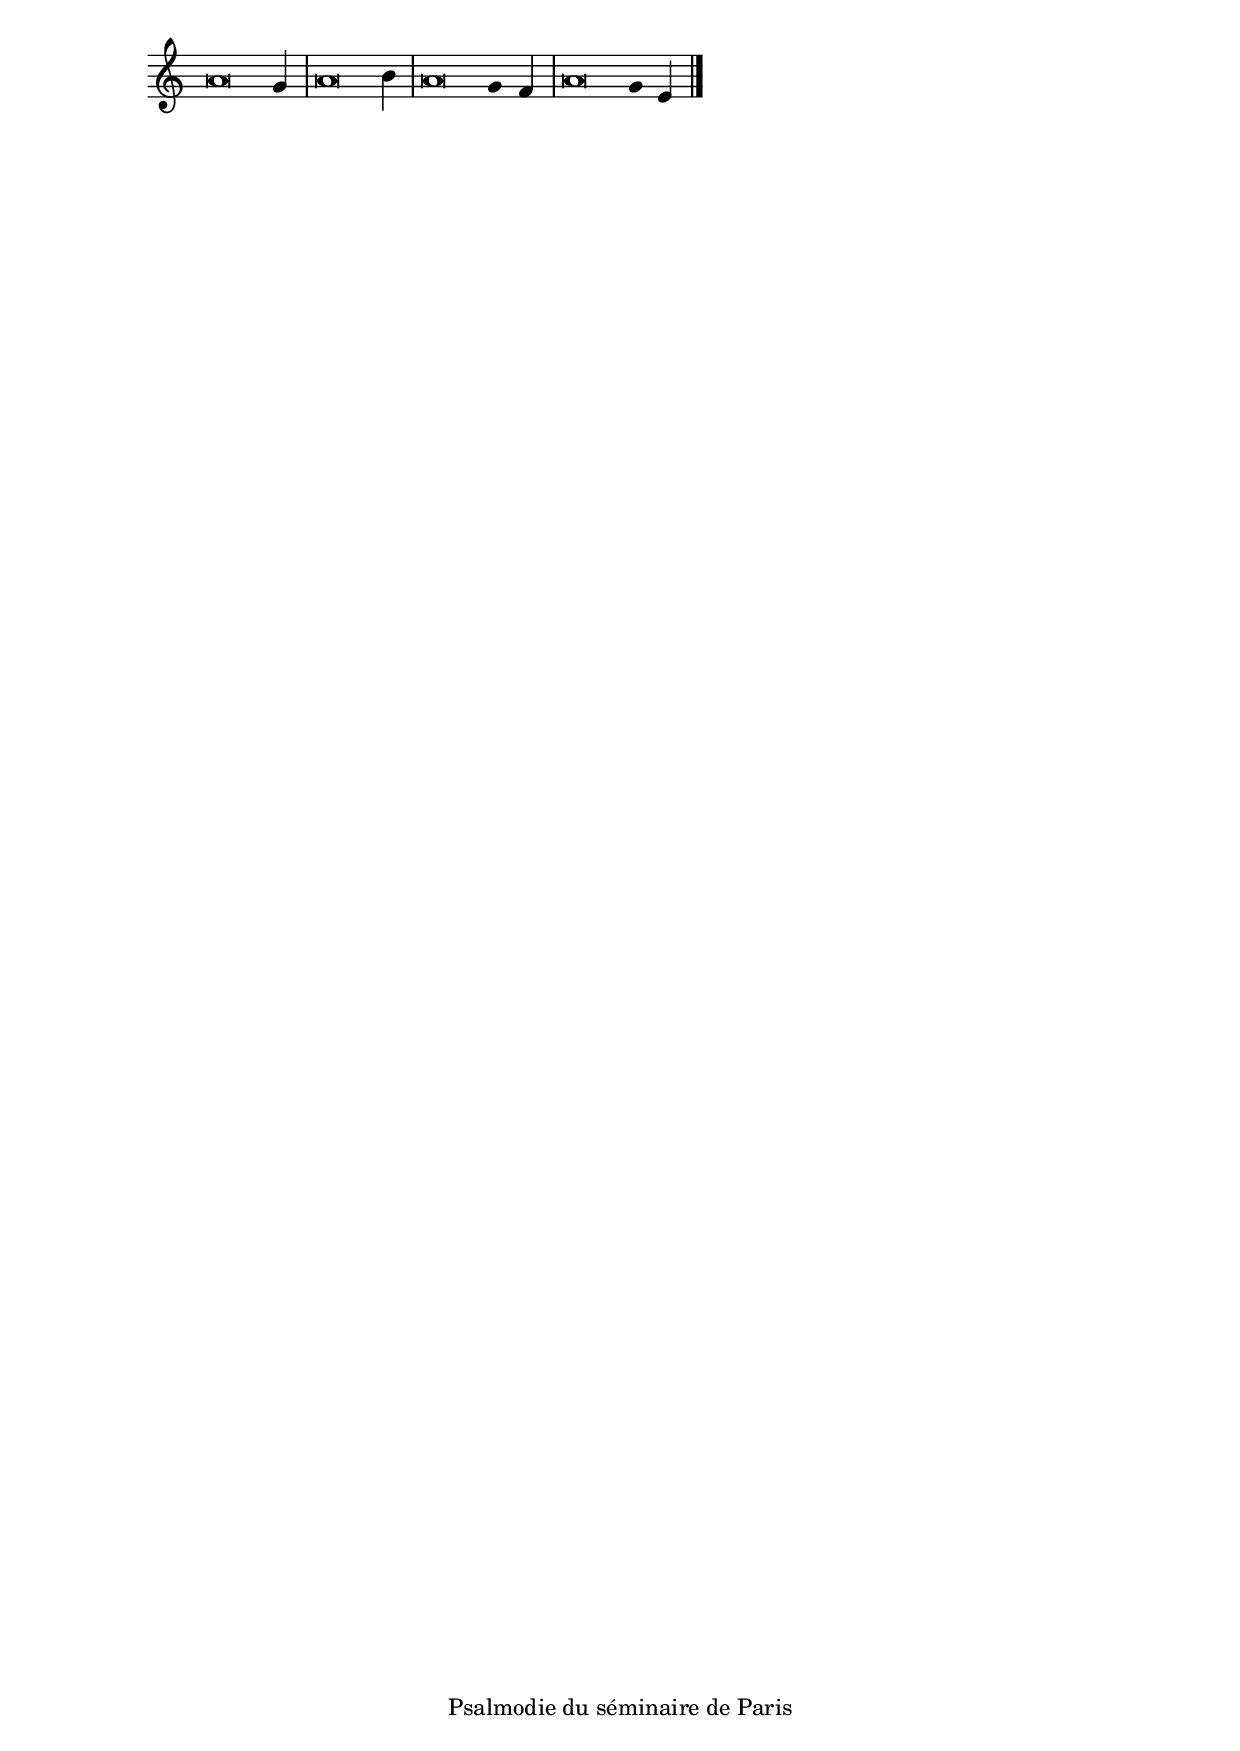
\version "2.20.0"
\language "italiano"

stemOff = \hide Staff.Stem
stemOn  = \undo \stemOff

\header {
  %title = "Psaume 137"
  %tagline = ##f
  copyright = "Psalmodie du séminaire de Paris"
}

\score {
  \new Staff \with { \remove "Time_signature_engraver" }
  \relative
  {
    \key do \major
    \cadenzaOn
    \stemOff la'\breve \stemOn sol4
    \bar "|"
    \stemOff la\breve \stemOn si4
    \bar "|"
    \stemOff la\breve sol4 \stemOn fa4
    \bar "|"
    \stemOff la\breve sol4 \stemOn mi4
    \bar "|."
  }
}